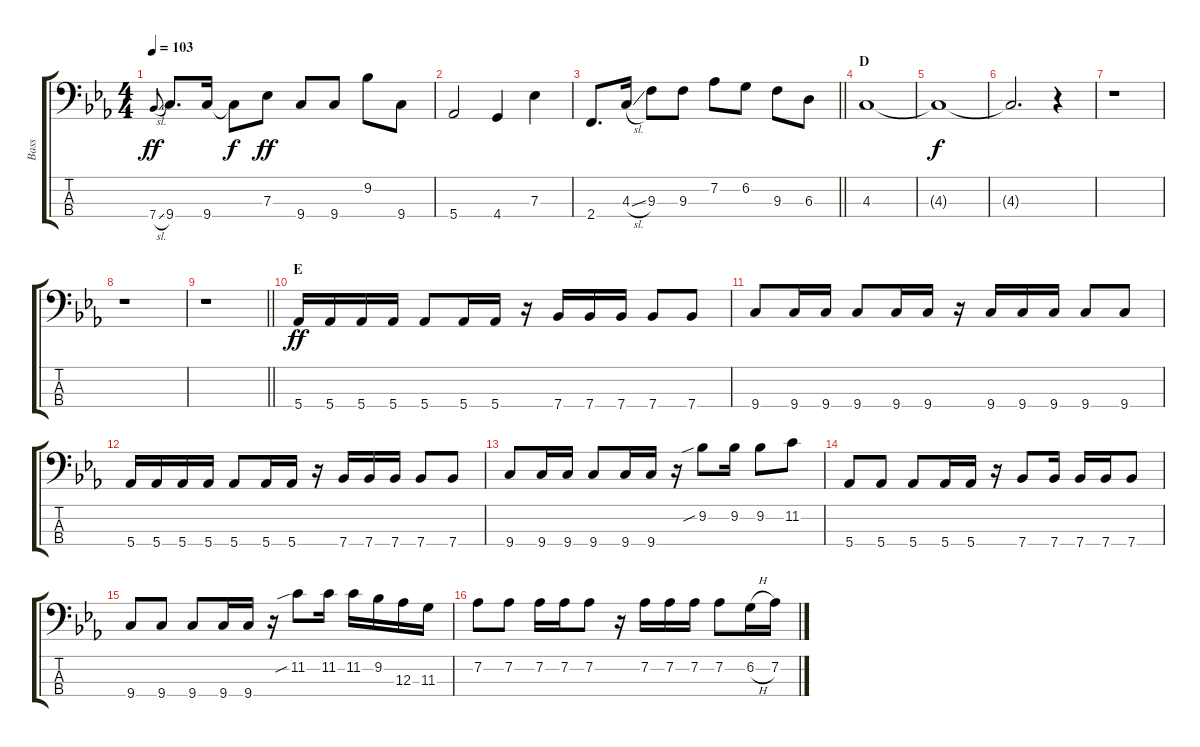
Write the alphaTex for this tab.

\track ("Bass" "Bass") {instrument electricbasspick}
\staff {score tabs}
\tuning (Gb2 Db2 Ab1 Eb1) {hide}
\ts (4 4)
\tempo 103
\clef f4
\ks eb
7.4{sl}.8{gr onbeat dy ff} 9.4.8{d} 9.4.16 9.4{t}.8{dy f} 7.3.8{dy ff} 9.4.8 9.4.8 9.2.8 9.4.8 |
5.4.2 4.4.4 7.3.4 |
\barLineRight lightlight
2.4.8{d} 4.3{sl}.16 9.3.8 9.3.8 7.2.8 6.2.8 9.3.8 6.3.8 |
\section ("" "D")
4.3.1 |
4.3{t}.1{dy f} |
4.3{t}.2{d} r.4 |
r.1 |
r.1 |
\barLineRight lightlight
r.1 |
\section ("" "E")
5.4.16{dy ff} 5.4.16 5.4.16 5.4.16 5.4.8 5.4.16 5.4.16 r.16 7.4.16 7.4.16 7.4.16 7.4.8 7.4.8 |
9.4.8 9.4.16 9.4.16 9.4.8 9.4.16 9.4.16 r.16 9.4.16 9.4.16 9.4.16 9.4.8 9.4.8 |
5.4.16 5.4.16 5.4.16 5.4.16 5.4.8 5.4.16 5.4.16 r.16 7.4.16 7.4.16 7.4.16 7.4.8 7.4.8 |
9.4.8 9.4.16 9.4.16 9.4.8 9.4.16 9.4.16 r.16 9.2{sib}.8 9.2.16 9.2.8 11.2.8 |
5.4.8 5.4.8 5.4.8 5.4.16 5.4.16 r.16 7.4.8 7.4.16 7.4.16 7.4.16 7.4.8 |
9.4.8 9.4.8 9.4.8 9.4.16 9.4.16 r.16 11.2{sib}.8 11.2.16 11.2.16 9.2.16 12.3.16 11.3.16 |
7.2.8 7.2.8 7.2.16 7.2.16 7.2.8 r.16 7.2.16 7.2.16 7.2.16 7.2.8 6.2{h}.16 7.2.16
